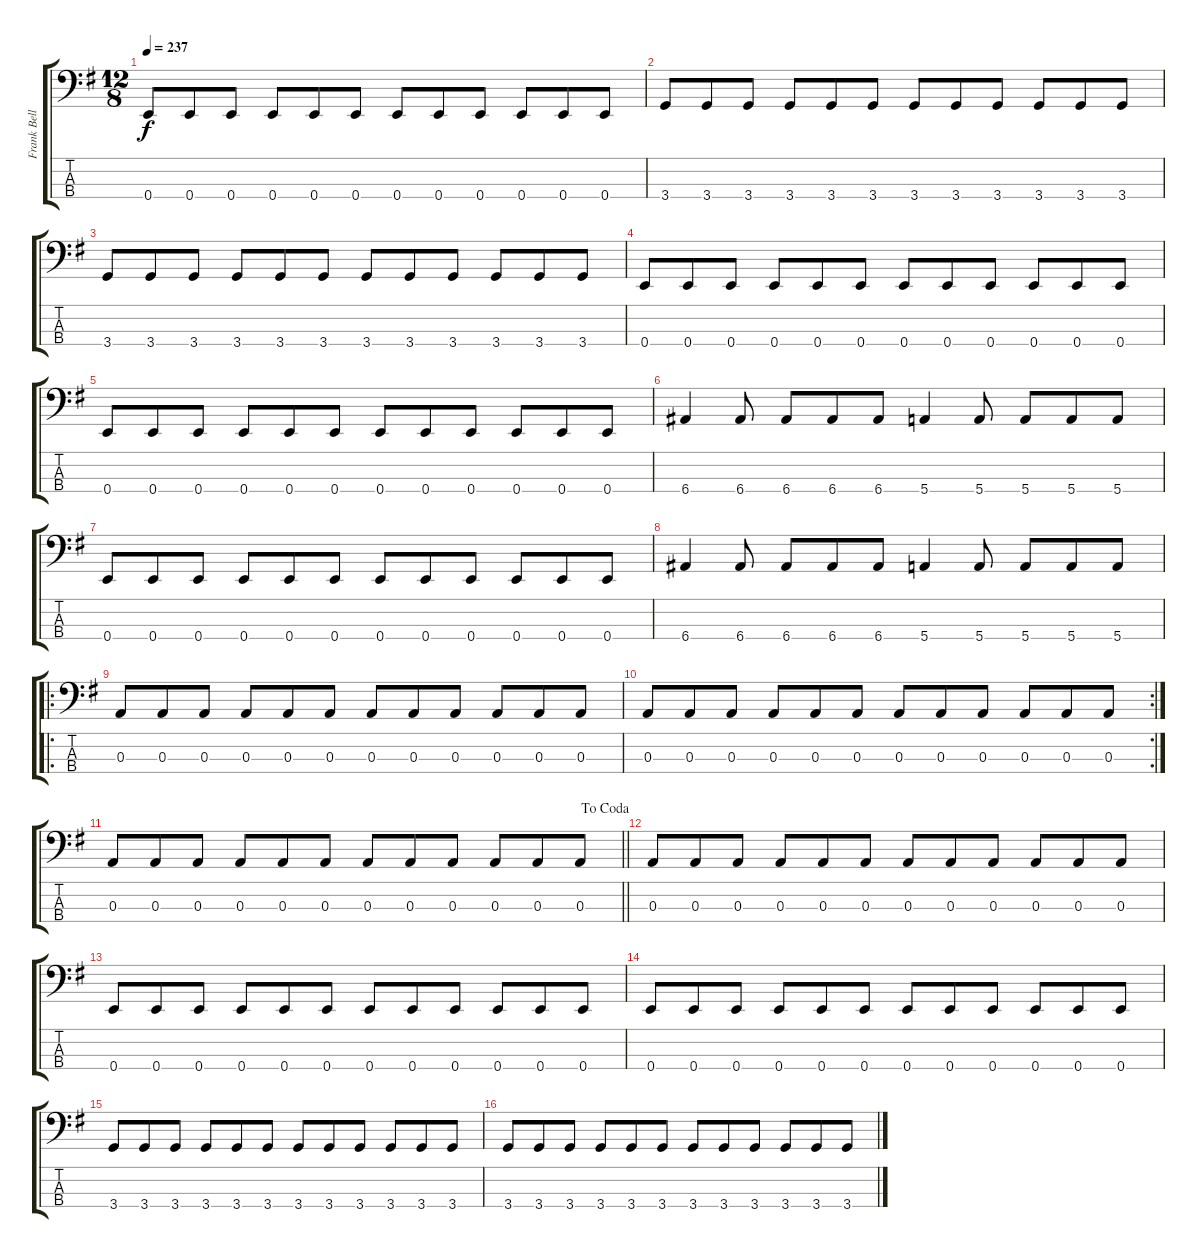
\track ("Frank Bello" "Frank Bell") {instrument electricbassfinger}
\staff {score tabs}
\tuning (G2 D2 A1 E1) {hide}
\ts (12 8)
\tempo 237
\clef f4
\ks g
0.4.8{dy f} 0.4.8 0.4.8 0.4.8 0.4.8 0.4.8 0.4.8 0.4.8 0.4.8 0.4.8 0.4.8 0.4.8 |
3.4.8 3.4.8 3.4.8 3.4.8 3.4.8 3.4.8 3.4.8 3.4.8 3.4.8 3.4.8 3.4.8 3.4.8 |
3.4.8 3.4.8 3.4.8 3.4.8 3.4.8 3.4.8 3.4.8 3.4.8 3.4.8 3.4.8 3.4.8 3.4.8 |
0.4.8 0.4.8 0.4.8 0.4.8 0.4.8 0.4.8 0.4.8 0.4.8 0.4.8 0.4.8 0.4.8 0.4.8 |
0.4.8 0.4.8 0.4.8 0.4.8 0.4.8 0.4.8 0.4.8 0.4.8 0.4.8 0.4.8 0.4.8 0.4.8 |
6.4.4 6.4.8 6.4.8 6.4.8 6.4.8 5.4.4 5.4.8 5.4.8 5.4.8 5.4.8 |
0.4.8 0.4.8 0.4.8 0.4.8 0.4.8 0.4.8 0.4.8 0.4.8 0.4.8 0.4.8 0.4.8 0.4.8 |
6.4.4 6.4.8 6.4.8 6.4.8 6.4.8 5.4.4 5.4.8 5.4.8 5.4.8 5.4.8 |
\ro
0.3.8 0.3.8 0.3.8 0.3.8 0.3.8 0.3.8 0.3.8 0.3.8 0.3.8 0.3.8 0.3.8 0.3.8 |
\rc 2
0.3.8 0.3.8 0.3.8 0.3.8 0.3.8 0.3.8 0.3.8 0.3.8 0.3.8 0.3.8 0.3.8 0.3.8 |
\jump dacoda
\barLineRight lightlight
0.3.8 0.3.8 0.3.8 0.3.8 0.3.8 0.3.8 0.3.8 0.3.8 0.3.8 0.3.8 0.3.8 0.3.8 |
0.3.8 0.3.8 0.3.8 0.3.8 0.3.8 0.3.8 0.3.8 0.3.8 0.3.8 0.3.8 0.3.8 0.3.8 |
0.4.8 0.4.8 0.4.8 0.4.8 0.4.8 0.4.8 0.4.8 0.4.8 0.4.8 0.4.8 0.4.8 0.4.8 |
0.4.8 0.4.8 0.4.8 0.4.8 0.4.8 0.4.8 0.4.8 0.4.8 0.4.8 0.4.8 0.4.8 0.4.8 |
3.4.8 3.4.8 3.4.8 3.4.8 3.4.8 3.4.8 3.4.8 3.4.8 3.4.8 3.4.8 3.4.8 3.4.8 |
3.4.8 3.4.8 3.4.8 3.4.8 3.4.8 3.4.8 3.4.8 3.4.8 3.4.8 3.4.8 3.4.8 3.4.8
